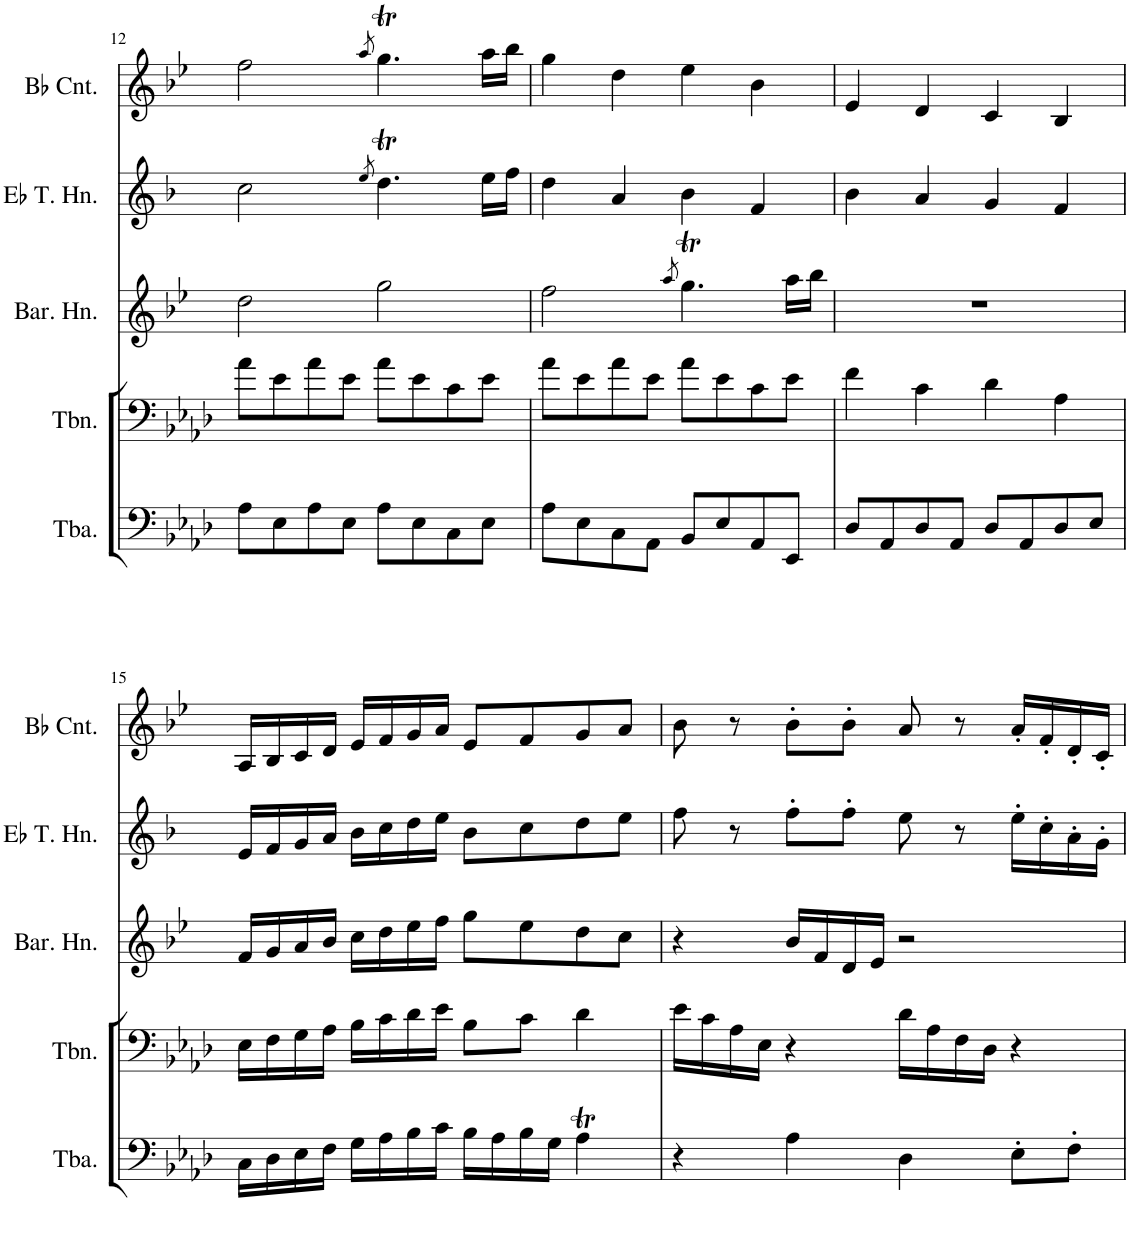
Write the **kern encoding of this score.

**kern	**kern	**kern	**kern	**kern
*part5	*part4	*part3	*part2	*part1
*staff5	*staff4	*staff3	*staff2	*staff1
*I"Tuba	*I"Trombone	*I"Baritone Horn	*I"Eb Tenor Horn	*I"Bb Cornet
*I'Tba.	*I'Tbn.	*I'Bar. Hn.	*I'Eb T. Hn.	*I'Bb Cnt.
!!LO:PB:g=z
*clefF4	*clefF4	*clefG2	*clefG2	*clefG2
*	*	*Trd8c14	*Trd5c9	*Trd1c2
*k[b-e-a-d-]	*k[b-e-a-d-]	*k[b-e-]	*k[b-]	*k[b-e-]
*M4/4	*M4/4	*M4/4	*M4/4	*M4/4
=12	=12	=12	=12	=12
8A-\L	8a-\L	2dd\	2cc\	2ff\
8E-\	8e-\	.	.	.
8A-\	8a-\	.	.	.
8E-\J	8e-\J	.	.	.
.	.	.	8qee/	8qaa/
8A-\L	8a-\L	2gg\	4.ddT\	4.ggT\
8E-\	8e-\	.	.	.
8C\	8c\	.	.	.
8E-\J	8e-\J	.	16ee\LL	16aa\LL
.	.	.	16ff\JJ	16bb-\JJ
=13	=13	=13	=13	=13
8A-\L	8a-\L	2ff\	4dd\	4gg\
8E-\	8e-\	.	.	.
8C\	8a-\	.	4a/	4dd\
8AA-\J	8e-\J	.	.	.
.	.	8qaa/	.	.
8BB-/L	8a-\L	4.ggT\	4b-\	4ee-\
8E-/	8e-\	.	.	.
8AA-/	8c\	.	4f/	4b-\
8EE-/J	8e-\J	16aa\LL	.	.
.	.	16bb-\JJ	.	.
=14	=14	=14	=14	=14
8D-/L	4f\	1r	4b-\	4e-/
8AA-/	.	.	.	.
8D-/	4c\	.	4a/	4d/
8AA-/J	.	.	.	.
8D-/L	4d-\	.	4g/	4c/
8AA-/	.	.	.	.
8D-/	4A-\	.	4f/	4B-/
8E-/J	.	.	.	.
!!LO:LB:g=z
=15	=15	=15	=15	=15
16C\LL	16E-\LL	16f/LL	16e/LL	16A/LL
16D-\	16F\	16g/	16f/	16B-/
16E-\	16G\	16a/	16g/	16c/
16F\JJ	16A-\JJ	16b-/JJ	16a/JJ	16d/JJ
16G\LL	16B-\LL	16cc\LL	16b-\LL	16e-/LL
16A-\	16c\	16dd\	16cc\	16f/
16B-\	16d-\	16ee-\	16dd\	16g/
16c\JJ	16e-\JJ	16ff\JJ	16ee\JJ	16a/JJ
16B-\LL	8B-\L	8gg\L	8b-\L	8e-/L
16A-\	.	.	.	.
16B-\	8c\J	8ee-\	8cc\	8f/
16G\JJ	.	.	.	.
4A-T\	4d-\	8dd\	8dd\	8g/
.	.	8cc\J	8ee\J	8a/J
=16	=16	=16	=16	=16
4r	16e-\LL	4r	8ff\	8b-\
.	16c\	.	.	.
.	16A-\	.	8r	8r
.	16E-\JJ	.	.	.
4A-\	4r	16b-/LL	8ff'\L	8b-'\L
.	.	16f/	.	.
.	.	16d/	8ff'\J	8b-'\J
.	.	16e-/JJ	.	.
4D-\	16d-\LL	2r	8ee\	8a/
.	16A-\	.	.	.
.	16F\	.	8r	8r
.	16D-\JJ	.	.	.
8E-'\L	4r	.	16ee'\LL	16a'/LL
.	.	.	16cc'\	16f'/
8F'\J	.	.	16a'\	16d'/
.	.	.	16g'\JJ	16c'/JJ
=	=	=	=	=
*-	*-	*-	*-	*-
